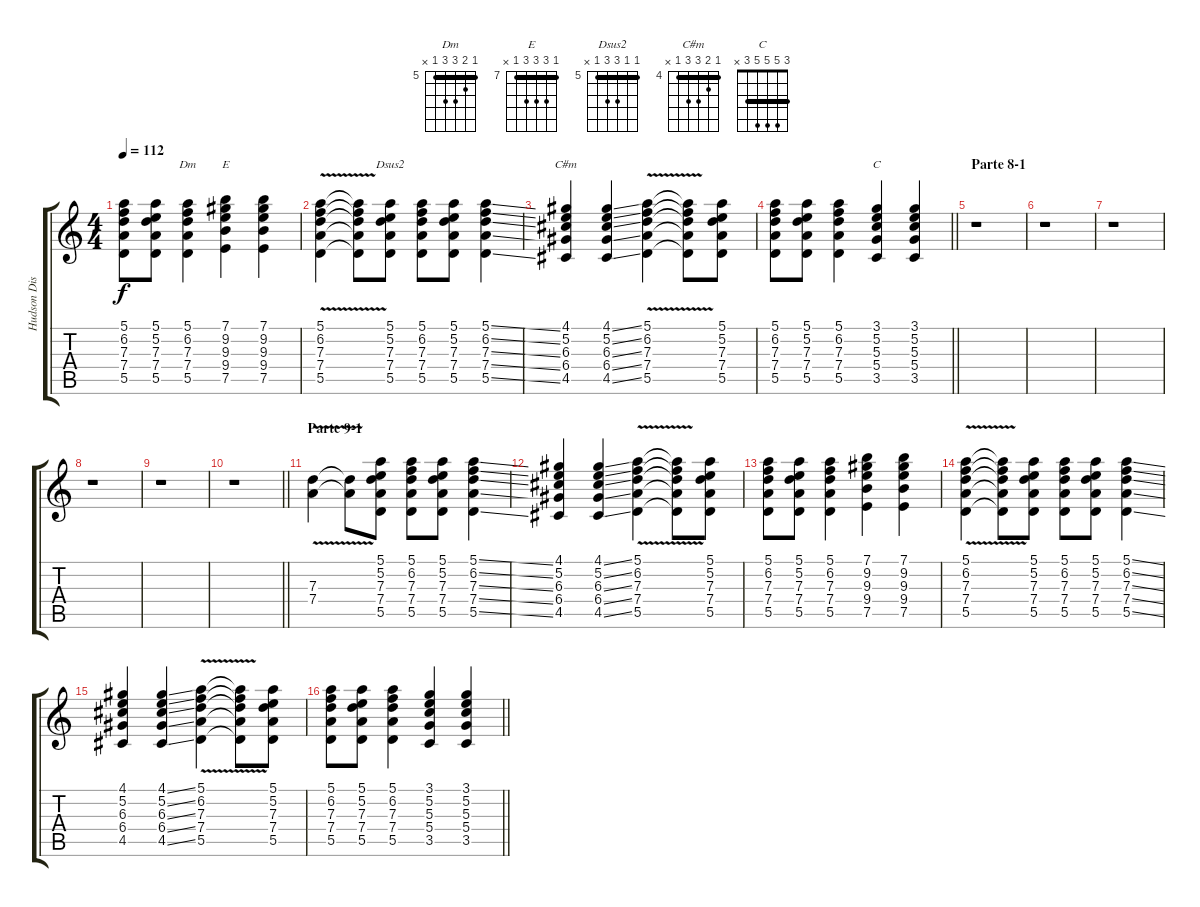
\track ("Hudson Disto" "Hudson Dis") {instrument distortionguitar}
\staff {score tabs}
\tuning (E4 B3 G3 D3 A2 E2) {hide}
\chord ("Dm" 5 6 7 7 5 x) {firstfret 5 barre 5}
\chord ("E" 7 9 9 9 7 x) {firstfret 7 barre 7}
\chord ("Dsus2" 5 5 7 7 5 x) {firstfret 5 barre 5}
\chord ("C#m" 4 5 6 6 4 x) {firstfret 4 barre 4}
\chord ("C" 3 5 5 5 3 x) {barre 3}
\ts (4 4)
\tempo 112
\clef g2
\ks c
(5.1 6.2 7.3 7.4 5.5).8{dy f} (5.1 5.2 7.3 7.4 5.5).8 (5.1 6.2 7.3 7.4 5.5).4{ch "Dm"} (7.1 9.2 9.3 9.4 7.5).4{ch "E"} (7.1 9.2 9.3 9.4 7.5).4 |
(5.1{v} 6.2{v} 7.3{v} 7.4{v} 5.5{v}).4 (5.1{t} 6.2{t} 7.3{t} 7.4{t} 5.5{t}).8 (5.1 5.2 7.3 7.4 5.5).8{ch "Dsus2"} (5.1 6.2 7.3 7.4 5.5).8 (5.1 5.2 7.3 7.4 5.5).8 (5.1{ss} 6.2{ss} 7.3{ss} 7.4{ss} 5.5{ss}).4 |
(4.1 5.2 6.3 6.4 4.5).4{ch "C#m"} (4.1{ss} 5.2{ss} 6.3{ss} 6.4{ss} 4.5{ss}).4 (5.1{v} 6.2{v} 7.3{v} 7.4{v} 5.5{v}).4 (5.1{t} 6.2{t} 7.3{t} 7.4{t} 5.5{t}).8 (5.1 5.2 7.3 7.4 5.5).8 |
\barLineRight lightlight
(5.1 6.2 7.3 7.4 5.5).8 (5.1 5.2 7.3 7.4 5.5).8 (5.1 6.2 7.3 7.4 5.5).4 (3.1 5.2 5.3 5.4 3.5).4{ch "C"} (3.1 5.2 5.3 5.4 3.5).4 |
\section ("" "Parte 8-1")
r.1 |
r.1 |
r.1 |
r.1 |
r.1 |
\barLineRight lightlight
r.1 |
\section ("" "Parte 9-1")
(7.3{v} 7.4{v}).4 (7.3{t} 7.4{t}).8 (5.1 5.2 7.3 7.4 5.5).8 (5.1 6.2 7.3 7.4 5.5).8 (5.1 5.2 7.3 7.4 5.5).8 (5.1{ss} 6.2{ss} 7.3{ss} 7.4{ss} 5.5{ss}).4 |
(4.1 5.2 6.3 6.4 4.5).4 (4.1{ss} 5.2{ss} 6.3{ss} 6.4{ss} 4.5{ss}).4 (5.1{v} 6.2{v} 7.3{v} 7.4{v} 5.5{v}).4 (5.1{t} 6.2{t} 7.3{t} 7.4{t} 5.5{t}).8 (5.1 5.2 7.3 7.4 5.5).8 |
(5.1 6.2 7.3 7.4 5.5).8 (5.1 5.2 7.3 7.4 5.5).8 (5.1 6.2 7.3 7.4 5.5).4 (7.1 9.2 9.3 9.4 7.5).4 (7.1 9.2 9.3 9.4 7.5).4 |
(5.1{v} 6.2{v} 7.3{v} 7.4{v} 5.5{v}).4 (5.1{t} 6.2{t} 7.3{t} 7.4{t} 5.5{t}).8 (5.1 5.2 7.3 7.4 5.5).8 (5.1 6.2 7.3 7.4 5.5).8 (5.1 5.2 7.3 7.4 5.5).8 (5.1{ss} 6.2{ss} 7.3{ss} 7.4{ss} 5.5{ss}).4 |
(4.1 5.2 6.3 6.4 4.5).4 (4.1{ss} 5.2{ss} 6.3{ss} 6.4{ss} 4.5{ss}).4 (5.1{v} 6.2{v} 7.3{v} 7.4{v} 5.5{v}).4 (5.1{t} 6.2{t} 7.3{t} 7.4{t} 5.5{t}).8 (5.1 5.2 7.3 7.4 5.5).8 |
\barLineRight lightlight
(5.1 6.2 7.3 7.4 5.5).8 (5.1 5.2 7.3 7.4 5.5).8 (5.1 6.2 7.3 7.4 5.5).4 (3.1 5.2 5.3 5.4 3.5).4 (3.1 5.2 5.3 5.4 3.5).4
